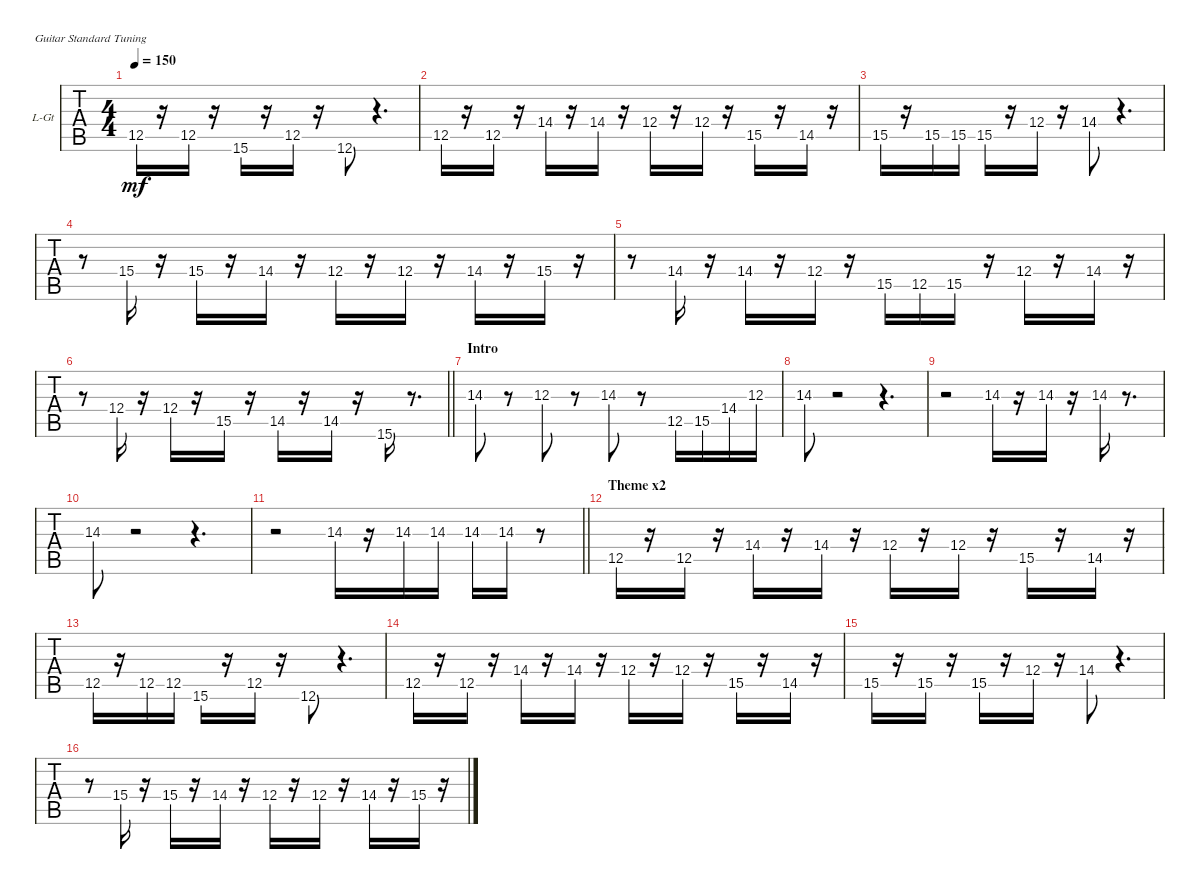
\bracketExtendMode groupsimilarinstruments
\firstSystemTrackNameOrientation horizontal
\otherSystemsTrackNameOrientation horizontal
\track ("Left Guitar" "L-Gt") {instrument overdrivenguitar}
\staff {tabs}
\tuning (E4 B3 G3 D3 A2 E2)
\ts (4 4)
\tempo 150
\clef g2
\scale
0.333333
\ks c
12.5.16{dy mf} r.16 12.5.16 r.16 15.6.16 r.16 12.5.16 r.16 12.6.8 r.4{d} |
\scale
0.333333 12.5.16 r.16 12.5.16 r.16 14.4.16 r.16 14.4.16 r.16 12.4.16 r.16 12.4.16 r.16 15.5.16 r.16 14.5.16 r.16 |
\scale
0.333333 15.5.16 r.16 15.5.16 15.5.16 15.5.16 r.16 12.4.16 r.16 14.4.8 r.4{d} |
\scale
0.333333 r.8 15.4.16 r.16 15.4.16 r.16 14.4.16 r.16 12.4.16 r.16 12.4.16 r.16 14.4.16 r.16 15.4.16 r.16 |
\scale
0.333333 r.8 14.4.16 r.16 14.4.16 r.16 12.4.16 r.16 15.5.16 12.5.16 15.5.16 r.16 12.4.16 r.16 14.4.16 r.16 |
\scale
0.333333
\barLineRight lightlight
r.8 12.4.16 r.16 12.4.16 r.16 15.5.16 r.16 14.5.16 r.16 14.5.16 r.16 15.6.16 r.8{d} |
\section ("" "Intro")
\scale
0.333333 14.3.8 r.8 12.3.8 r.8 14.3.8 r.8 12.5.16 15.5.16 14.4.16 12.3.16 |
\scale
0.333333 14.3.8 r.2 r.4{d} |
\scale
0.333333 r.2 14.3.16 r.16 14.3.16 r.16 14.3.16 r.8{d} |
\scale
0.333333 14.3.8 r.2 r.4{d} |
\scale
0.333333
\barLineRight lightlight
r.2 14.3.16 r.16 14.3.16 14.3.16 14.3.16 14.3.16 r.8 |
\section ("" "Theme x2")
\scale
0.333333 12.5.16 r.16 12.5.16 r.16 14.4.16 r.16 14.4.16 r.16 12.4.16 r.16 12.4.16 r.16 15.5.16 r.16 14.5.16 r.16 |
\scale
0.333333 12.5.16 r.16 12.5.16 12.5.16 15.6.16 r.16 12.5.16 r.16 12.6.8 r.4{d} |
\scale
0.333333 12.5.16 r.16 12.5.16 r.16 14.4.16 r.16 14.4.16 r.16 12.4.16 r.16 12.4.16 r.16 15.5.16 r.16 14.5.16 r.16 |
\scale
0.333333 15.5.16 r.16 15.5.16 r.16 15.5.16 r.16 12.4.16 r.16 14.4.8 r.4{d} |
\scale
0.333333 r.8 15.4.16 r.16 15.4.16 r.16 14.4.16 r.16 12.4.16 r.16 12.4.16 r.16 14.4.16 r.16 15.4.16 r.16
